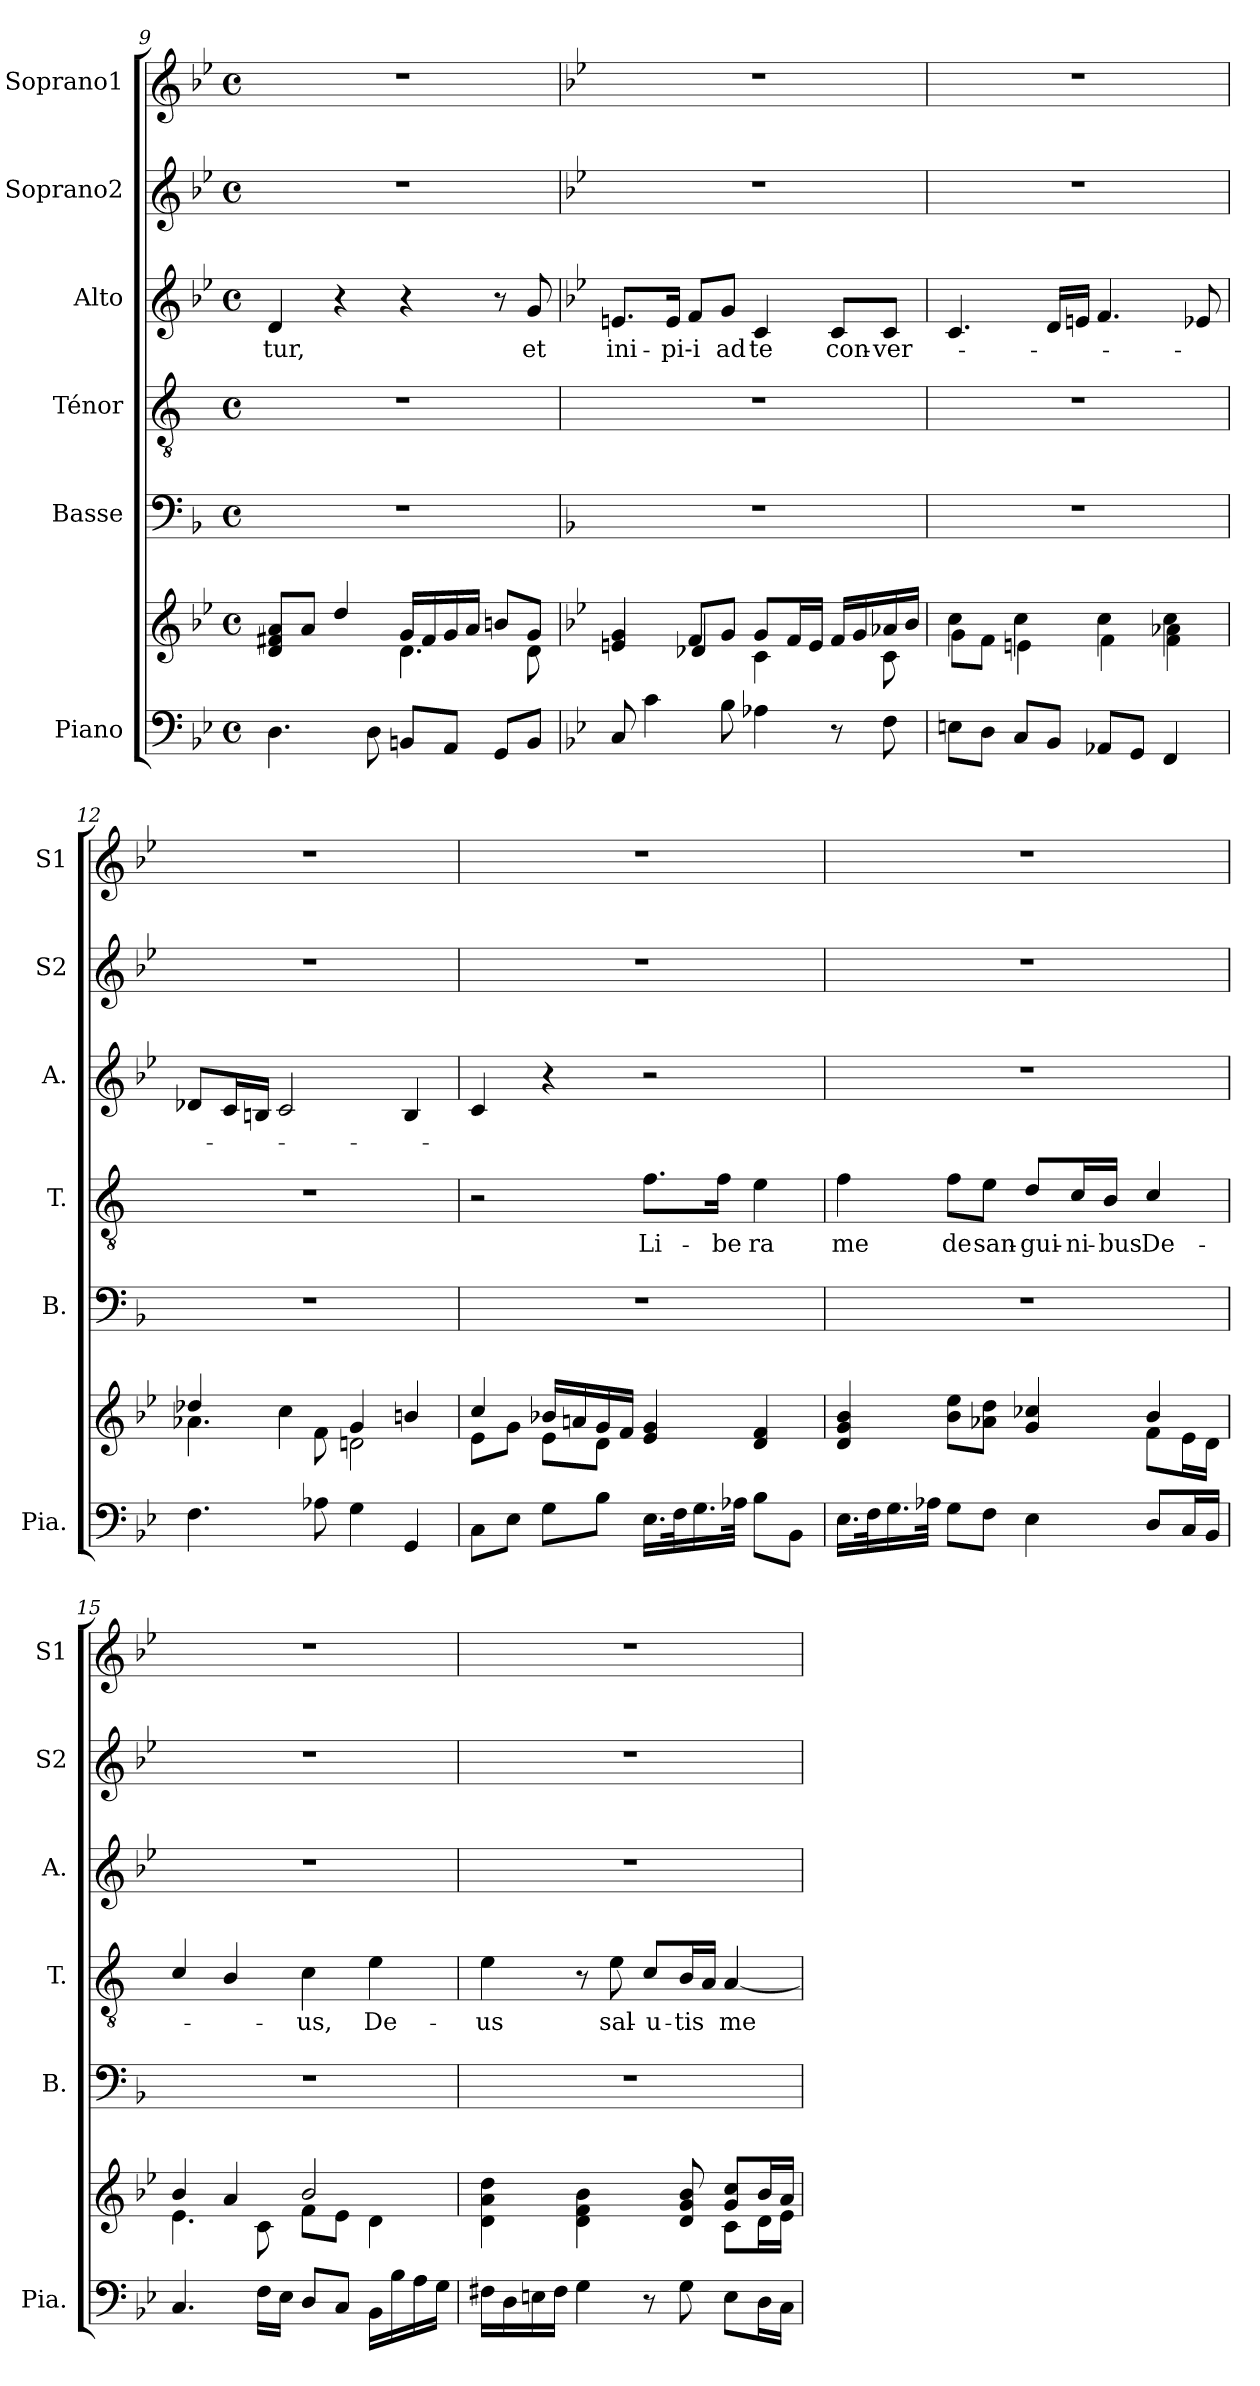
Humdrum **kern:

**kern	**kern	**kern	**kern	**text	**kern	**text	**kern	**kern
*part6	*part6	*part5	*part4	*part4	*part3	*part3	*part2	*part1
*staff7	*staff6	*staff5	*staff4	*staff4	*staff3	*staff3	*staff2	*staff1
*I"Piano	*	*I"Basse	*I"Ténor	*	*I"Alto	*	*I"Soprano2	*I"Soprano1
*I'Pia.	*	*I'B.	*I'T.	*	*I'A.	*	*I'S2	*I'S1
*clefF4	*clefG2	*clefF4	*clefGv2	*	*clefG2	*	*clefG2	*clefG2
*	*	*ITrd4c7	*ITrd1c2	*	*	*	*	*
*k[b-e-]	*k[b-e-]	*k[b-e-]	*k[b-e-]	*	*k[b-e-]	*	*k[b-e-]	*k[b-e-]
*M4/4	*M4/4	*M4/4	*M4/4	*	*M4/4	*	*M4/4	*M4/4
*met(c)	*met(c)	*met(c)	*met(c)	*	*met(c)	*	*met(c)	*met(c)
=9	=9	=9	=9	=9	=9	=9	=9	=9
*	*^	*	*	*	*	*	*	*
!	!	!	!	!	!	!	!LO:LY:b	!	!
4.D\	8d/ 8f#X/ 8a/L	2ryy	1r	1r	.	4d/	-tur,	1r	1r
.	8a/J	.	.	.	.	.	.	.	.
.	4dd/	.	.	.	.	4r	.	.	.
8D\	.	.	.	.	.	.	.	.	.
8BBn/L	16g/LL	4.d\	.	.	.	4r	.	.	.
.	16f#/	.	.	.	.	.	.	.	.
8AA/J	16g/	.	.	.	.	.	.	.	.
.	16a/JJ	.	.	.	.	.	.	.	.
8GG/L	8bn/L	.	.	.	.	8r	.	.	.
!	!	!	!	!	!	!	!LO:LY:b	!	!
8BB/J	8g/J	8d\	.	.	.	8g/	et	.	.
!!LO:LB:g=z
=10	=10	=10	=10	=10	=10	=10	=10	=10	=10
*k[b-e-]	*k[b-e-]	*	*k[b-e-]	*k[b-e-]	*	*k[b-e-]	*	*k[b-e-]	*k[b-e-]
!	!	!	!	!	!	!	!LO:LY:b	!	!
8C/	4en/ 4g/	4ryy	1r	1r	.	8.en/L	ini-	1r	1r
4c\	.	.	.	.	.	.	.	.	.
!	!	!	!	!	!	!	!LO:LY:b	!	!
.	.	.	.	.	.	16e/Jk	-pi-i	.	.
.	8f/L	4d-X/	.	.	.	8f/L	.	.	.
!	!	!	!	!	!	!	!LO:LY:b	!	!
8B-\	8g/J	.	.	.	.	8g/J	ad	.	.
!	!	!	!	!	!	!	!LO:LY:b	!	!
4A-X\	8g/L	4c\	.	.	.	4c/	te	.	.
.	16f/L	.	.	.	.	.	.	.	.
.	16e/JJ	.	.	.	.	.	.	.	.
!	!	!	!	!	!	!	!LO:LY:b	!	!
8r	16f/LL	8ryy	.	.	.	8c/L	con-	.	.
.	16g/	.	.	.	.	.	.	.	.
!	!	!	!	!	!	!	!LO:LY:b	!	!
8F\	16a-X/	8c\	.	.	.	8c/J	-ver-	.	.
.	16b-/JJ	.	.	.	.	.	.	.	.
=11	=11	=11	=11	=11	=11	=11	=11	=11	=11
8En\L	4cc\	8g\L	1r	1rd	.	4.c/	.	1r	1r
8D\J	.	8f\J	.	.	.	.	.	.	.
8C/L	4cc\	4en\	.	.	.	.	.	.	.
8BB-/J	.	.	.	.	.	16d/LL	.	.	.
.	.	.	.	.	.	16en/JJ	.	.	.
8AA-X/L	4cc\	4f\	.	.	.	4.f/	.	.	.
8GG/J	.	.	.	.	.	.	.	.	.
4FF/	4cc\	4f\ 4a-X\	.	.	.	.	.	.	.
.	.	.	.	.	.	8e-X/	.	.	.
=12	=12	=12	=12	=12	=12	=12	=12	=12	=12
4.F\	4dd-X/	4.a-X\	1r	1rd	.	8d-X/L	.	1r	1r
.	.	.	.	.	.	16c/L	.	.	.
.	.	.	.	.	.	16Bn/JJ	.	.	.
.	4cc\	.	.	.	.	2c/	.	.	.
8A-i\	.	8f\	.	.	.	.	.	.	.
4G\	4g/	2dn\	.	.	.	.	.	.	.
4GG/	4bn/	.	.	.	.	4B/	.	.	.
=13	=13	=13	=13	=13	=13	=13	=13	=13	=13
8C\L	4cc/	8e-\L	1r	2r	.	4c/	.	1r	1r
8E-\J	.	8g\J	.	.	.	.	.	.	.
8G\L	16b-X/LL	8e-\L	.	.	.	4r	.	.	.
.	16an/	.	.	.	.	.	.	.	.
8B-\J	16g/	8d\J	.	.	.	.	.	.	.
.	16f/JJ	.	.	.	.	.	.	.	.
!	!	!	!	!	!LO:LY:b	!	!	!	!
16.E-\LL	4e-/ 4g/	2ryy	.	8.e-\L	Li-	2r	.	.	.
32F\K	.	.	.	.	.	.	.	.	.
16.G\	.	.	.	.	.	.	.	.	.
!	!	!	!	!	!LO:LY:b	!	!	!	!
.	.	.	.	16e-\Jk	-be	.	.	.	.
32A-X\JJk	.	.	.	.	.	.	.	.	.
!	!	!	!	!	!LO:LY:b	!	!	!	!
8B-\L	4d/ 4f/	.	.	4d\	ra	.	.	.	.
8BB-\J	.	.	.	.	.	.	.	.	.
!!LO:PB:g=z
=14	=14	=14	=14	=14	=14	=14	=14	=14	=14
!	!	!	!	!	!LO:LY:b	!	!	!	!
16.E-\LL	4d/ 4g/ 4b-/	2.ryy	1r	4e-\	me	1rdd	.	1r	1r
32F\K	.	.	.	.	.	.	.	.	.
16.G\	.	.	.	.	.	.	.	.	.
32A-X\JJk	.	.	.	.	.	.	.	.	.
!	!	!	!	!	!LO:LY:b	!	!	!	!
8G\L	8b-\ 8ee-\L	.	.	8e-\L	de	.	.	.	.
!	!	!	!	!	!LO:LY:b	!	!	!	!
8F\J	8a-X\ 8dd\J	.	.	8d\J	san-	.	.	.	.
!	!	!	!	!	!LO:LY:b	!	!	!	!
4E-\	4g/ 4cc-X/	.	.	8c/L	-gui-	.	.	.	.
!	!	!	!	!	!LO:LY:b	!	!	!	!
.	.	.	.	16B-/L	-ni-	.	.	.	.
!	!	!	!	!	!LO:LY:b	!	!	!	!
.	.	.	.	16A/JJ	-bus	.	.	.	.
!	!	!	!	!	!LO:LY:b	!	!	!	!
8D/L	4b-/	8f\L	.	4B-/	De-	.	.	.	.
16C/L	.	16e-\L	.	.	.	.	.	.	.
16BB-/JJ	.	16d\JJ	.	.	.	.	.	.	.
=15	=15	=15	=15	=15	=15	=15	=15	=15	=15
4.C/	4b-/	4.e-\	1r	4B-/	.	1r	.	1r	1r
.	4a/	.	.	4A/	.	.	.	.	.
16F\LL	.	8c\	.	.	.	.	.	.	.
16E-\JJ	.	.	.	.	.	.	.	.	.
!	!	!	!	!	!LO:LY:b	!	!	!	!
8D/L	2b-/	8f\L	.	4B-\	-us,	.	.	.	.
8C/J	.	8e-\J	.	.	.	.	.	.	.
!	!	!	!	!	!LO:LY:b	!	!	!	!
16BB-\LL	.	4d\	.	4d\	De-	.	.	.	.
16B-\	.	.	.	.	.	.	.	.	.
16A\	.	.	.	.	.	.	.	.	.
16G\JJ	.	.	.	.	.	.	.	.	.
=16	=16	=16	=16	=16	=16	=16	=16	=16	=16
!	!	!	!	!	!LO:LY:b	!	!	!	!
16F#X\LL	4d\ 4a\ 4dd\	2.ryy	1r	4d\	-us	1r	.	1r	1r
16D\	.	.	.	.	.	.	.	.	.
16En\	.	.	.	.	.	.	.	.	.
16F#\JJ	.	.	.	.	.	.	.	.	.
4G\	4d\ 4f\ 4b-\	.	.	8r	.	.	.	.	.
!	!	!	!	!	!LO:LY:b	!	!	!	!
.	.	.	.	8d\	sal-	.	.	.	.
!	!	!	!	!	!LO:LY:b	!	!	!	!
8r	8ryy	.	.	8B-/L	-u-	.	.	.	.
!	!	!	!	!	!LO:LY:b	!	!	!	!
8G\	8d/ 8g/ 8b-/	.	.	16A/L	-tis	.	.	.	.
.	.	.	.	16G/JJ	.	.	.	.	.
!	!	!	!	!	!LO:LY:b	!	!	!	!
8E\L	8g/ 8cc/L	8c\L	.	[4G/	me-	.	.	.	.
16D\L	16b-/L	16d\L	.	.	.	.	.	.	.
16C\JJ	16a/JJ	16e-\JJ	.	.	.	.	.	.	.
*	*v	*v	*	*	*	*	*	*	*
=	=	=	=	=	=	=	=	=
*-	*-	*-	*-	*-	*-	*-	*-	*-
